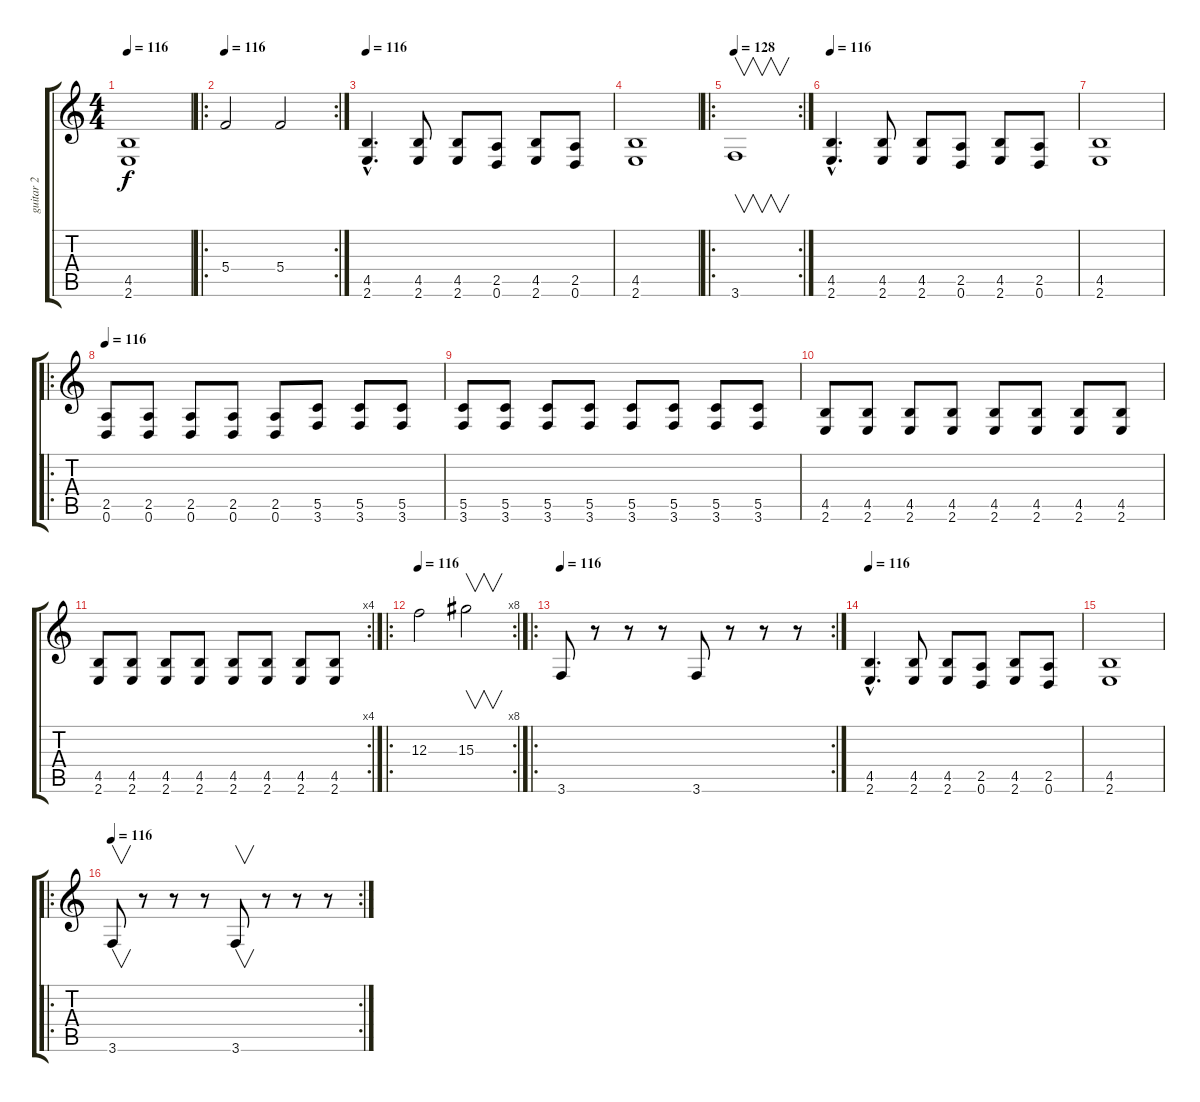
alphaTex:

\track ("guitar 2" "guitar 2") {instrument distortionguitar}
\staff {score tabs}
\tuning (D4 A3 F3 C3 G2 D2) {hide}
\ts (4 4)
\tempo 116
\clef g2
\ks c
(4.5 2.6).1{dy f} |
\ro
\rc 2
\tempo 116
5.4.2 5.4.2 |
\tempo 116
(4.5{hac} 2.6{hac}).4{d} (4.5 2.6).8 (4.5 2.6).8 (2.5 0.6).8 (4.5 2.6).8 (2.5 0.6).8 |
(4.5 2.6).1 |
\ro
\rc 2
\tempo 128
3.6.1{v} |
\tempo 116
(4.5{hac} 2.6{hac}).4{d} (4.5 2.6).8 (4.5 2.6).8 (2.5 0.6).8 (4.5 2.6).8 (2.5 0.6).8 |
(4.5 2.6).1 |
\ro
\tempo 116
(2.5 0.6).8 (2.5 0.6).8 (2.5 0.6).8 (2.5 0.6).8 (2.5 0.6).8 (5.5 3.6).8 (5.5 3.6).8 (5.5 3.6).8 |
(5.5 3.6).8 (5.5 3.6).8 (5.5 3.6).8 (5.5 3.6).8 (5.5 3.6).8 (5.5 3.6).8 (5.5 3.6).8 (5.5 3.6).8 |
(4.5 2.6).8 (4.5 2.6).8 (4.5 2.6).8 (4.5 2.6).8 (4.5 2.6).8 (4.5 2.6).8 (4.5 2.6).8 (4.5 2.6).8 |
\rc 4
(4.5 2.6).8 (4.5 2.6).8 (4.5 2.6).8 (4.5 2.6).8 (4.5 2.6).8 (4.5 2.6).8 (4.5 2.6).8 (4.5 2.6).8 |
\ro
\rc 8
\tempo 116
12.3.2 15.3.2{v} |
\ro
\rc 2
\tempo 116
3.6.8 r.8 r.8 r.8 3.6.8 r.8 r.8 r.8 |
\tempo 116
(4.5{hac} 2.6{hac}).4{d} (4.5 2.6).8 (4.5 2.6).8 (2.5 0.6).8 (4.5 2.6).8 (2.5 0.6).8 |
(4.5 2.6).1 |
\ro
\rc 2
\tempo 116
3.6.8{v} r.8 r.8 r.8 3.6.8{v} r.8 r.8 r.8
